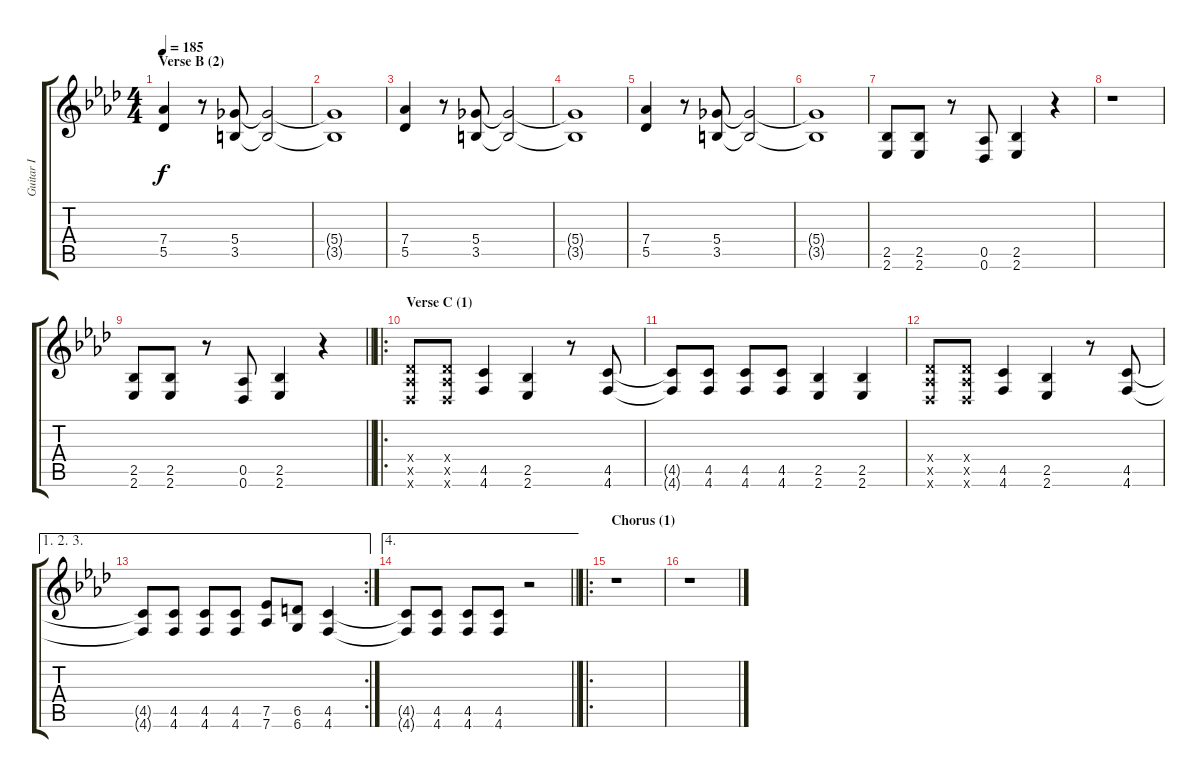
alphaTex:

\track ("Guitar I" "Guitar I") {instrument distortionguitar}
\staff {score tabs}
\tuning (Eb4 Bb3 Gb3 Db3 Ab2 Db2) {hide}
\ts (4 4)
\section ("" "Verse B (2)")
\tempo 185
\clef g2
\ks fminor
(7.4 5.5).4{dy f} r.8 (5.4 3.5).8 (5.4{t} 3.5{t}).2 |
(5.4{t} 3.5{t}).1 |
(7.4 5.5).4 r.8 (5.4 3.5).8 (5.4{t} 3.5{t}).2 |
(5.4{t} 3.5{t}).1 |
(7.4 5.5).4 r.8 (5.4 3.5).8 (5.4{t} 3.5{t}).2 |
(5.4{t} 3.5{t}).1 |
(2.5 2.6).8 (2.5 2.6).8 r.8 (0.5 0.6).8 (2.5 2.6).4 r.4 |
r.1 |
\barLineRight lightlight
(2.5 2.6).8 (2.5 2.6).8 r.8 (0.5 0.6).8 (2.5 2.6).4 r.4 |
\ro
\section ("" "Verse C (1)")
(0.4{x} 0.5{x} 0.6{x}).8 (0.4{x} 0.5{x} 0.6{x}).8 (4.5 4.6).4 (2.5 2.6).4 r.8 (4.5 4.6).8 |
(4.5{t} 4.6{t}).8 (4.5 4.6).8 (4.5 4.6).8 (4.5 4.6).8 (2.5 2.6).4 (2.5 2.6).4 |
(0.4{x} 0.5{x} 0.6{x}).8 (0.4{x} 0.5{x} 0.6{x}).8 (4.5 4.6).4 (2.5 2.6).4 r.8 (4.5 4.6).8 |
\ae (1 2 3)
\rc 2
(4.5{t} 4.6{t}).8 (4.5 4.6).8 (4.5 4.6).8 (4.5 4.6).8 (7.5 7.6).8 (6.5 6.6).8 (4.5 4.6).4 |
\ae 4
\barLineRight lightlight
(4.5{t} 4.6{t}).8 (4.5 4.6).8 (4.5 4.6).8 (4.5 4.6).8 r.2 |
\ro
\section ("" "Chorus (1)")
r.1 |
r.1
